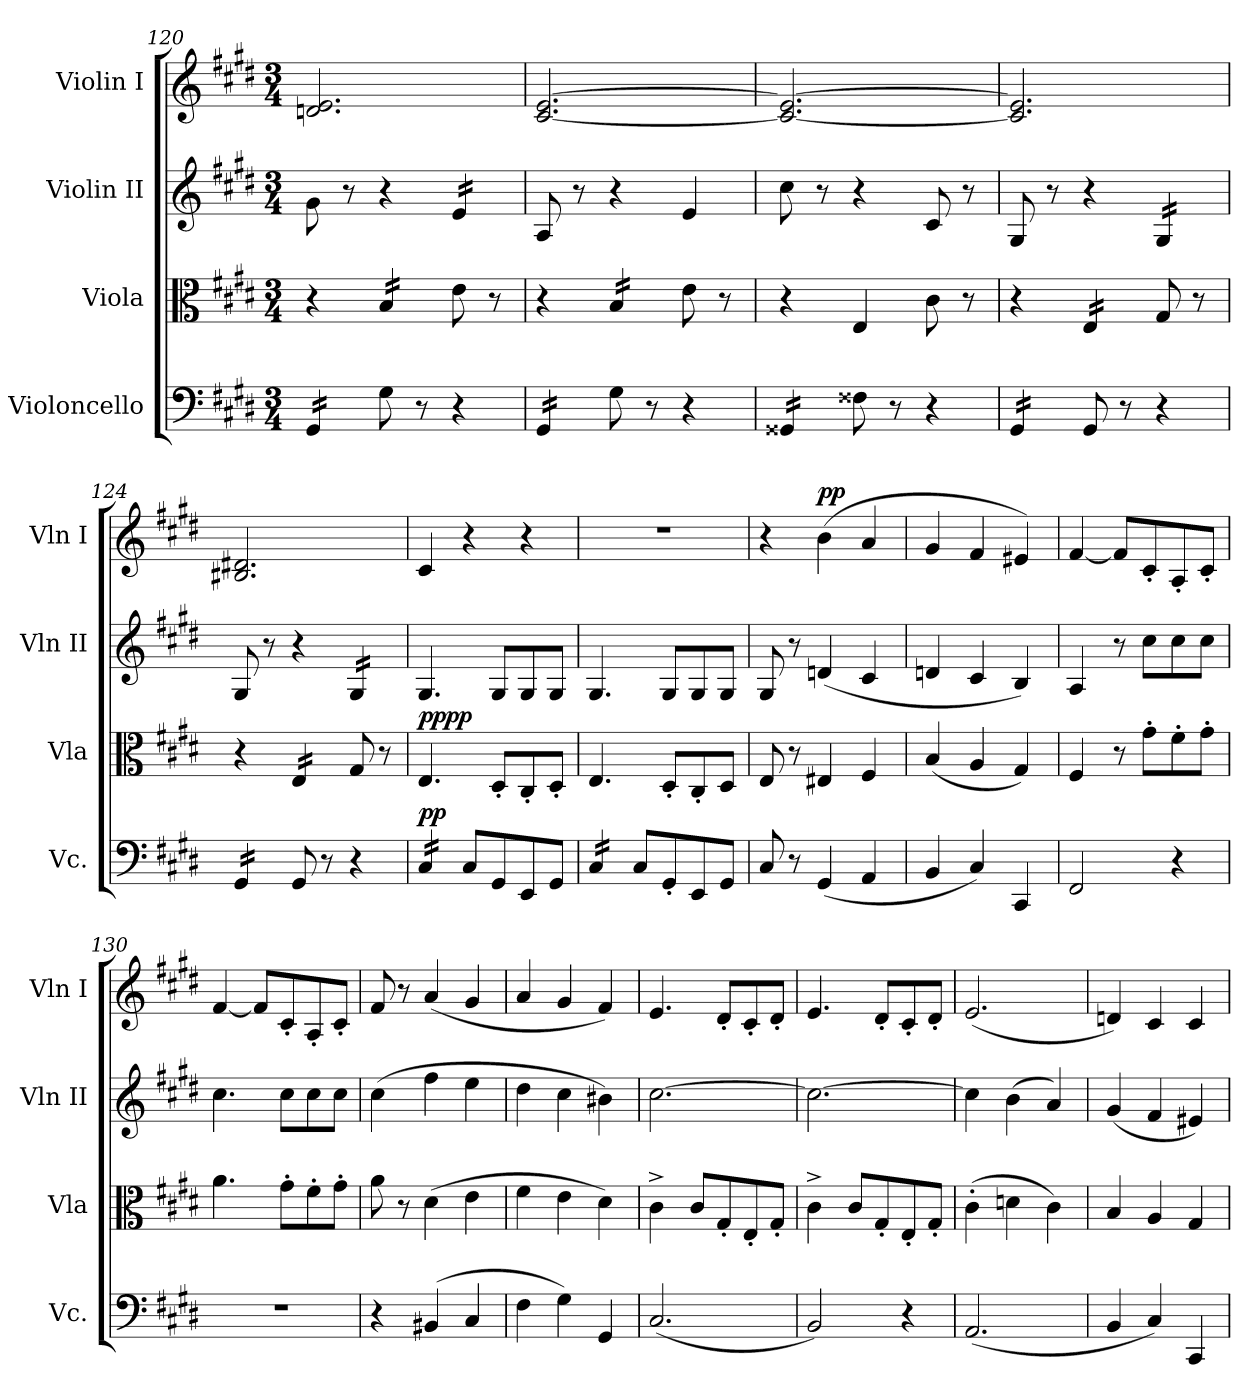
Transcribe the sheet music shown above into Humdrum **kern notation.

**kern	**dynam	**kern	**dynam	**kern	**kern	**dynam
*part4	*part4	*part3	*part3	*part2	*part1	*part1
*staff4	*staff4	*staff3	*staff3	*staff2	*staff1	*staff1
*I"Violoncello	*	*I"Viola	*	*I"Violin II	*I"Violin I	*
*I'Vc.	*	*I'Vla	*	*I'Vln II	*I'Vln I	*
*clefF4	*	*clefC3	*	*clefG2	*clefG2	*
*k[f#c#g#d#]	*	*k[f#c#g#d#]	*	*k[f#c#g#d#]	*k[f#c#g#d#]	*
*M3/4	*	*M3/4	*	*M3/4	*M3/4	*
=120	=120	=120	=120	=120	=120	=120
*tremolo	*	*	*	*	*	*
16GG#/LL	.	4r	.	8g#\	2.dn/ 2.e/	.
16GG#/	.	.	.	.	.	.
16GG#/	.	.	.	8r	.	.
16GG#/JJ	.	.	.	.	.	.
*Xtremolo	*	*	*	*	*	*
*	*	*tremolo	*	*	*	*
8G#\	.	16B/LL	.	4r	.	.
.	.	16B/	.	.	.	.
8r	.	16B/	.	.	.	.
.	.	16B/JJ	.	.	.	.
*	*	*Xtremolo	*	*	*	*
*	*	*	*	*tremolo	*	*
4r	.	8e\	.	16e/LL	.	.
.	.	.	.	16e/	.	.
.	.	8r	.	16e/	.	.
.	.	.	.	16e/JJ	.	.
*	*	*	*	*Xtremolo	*	*
=121	=121	=121	=121	=121	=121	=121
*tremolo	*	*	*	*	*	*
16GG#/LL	.	4r	.	8A/	[2.c#/ [2.e/	.
16GG#/	.	.	.	.	.	.
16GG#/	.	.	.	8r	.	.
16GG#/JJ	.	.	.	.	.	.
*Xtremolo	*	*	*	*	*	*
*	*	*tremolo	*	*	*	*
8G#\	.	16B/LL	.	4r	.	.
.	.	16B/	.	.	.	.
8r	.	16B/	.	.	.	.
.	.	16B/JJ	.	.	.	.
*	*	*Xtremolo	*	*	*	*
4r	.	8e\	.	4e/	.	.
.	.	8r	.	.	.	.
=122	=122	=122	=122	=122	=122	=122
*tremolo	*	*	*	*	*	*
16GG##X/LL	.	4r	.	8cc#\	2.c#/_ 2.e/_	.
16GG##X/	.	.	.	.	.	.
16GG##X/	.	.	.	8r	.	.
16GG##X/JJ	.	.	.	.	.	.
*Xtremolo	*	*	*	*	*	*
8F##X\	.	4E/	.	4r	.	.
8r	.	.	.	.	.	.
4r	.	8c#\	.	8c#/	.	.
.	.	8r	.	8r	.	.
=123	=123	=123	=123	=123	=123	=123
*tremolo	*	*	*	*	*	*
16GG#/LL	.	4r	.	8G#/	2.c#/] 2.e/]	.
16GG#/	.	.	.	.	.	.
16GG#/	.	.	.	8r	.	.
16GG#/JJ	.	.	.	.	.	.
*Xtremolo	*	*	*	*	*	*
*	*	*tremolo	*	*	*	*
8GG#/	.	16E/LL	.	4r	.	.
.	.	16E/	.	.	.	.
8r	.	16E/	.	.	.	.
.	.	16E/JJ	.	.	.	.
*	*	*Xtremolo	*	*	*	*
*	*	*	*	*tremolo	*	*
4r	.	8G#/	.	16G#/LL	.	.
.	.	.	.	16G#/	.	.
.	.	8r	.	16G#/	.	.
.	.	.	.	16G#/JJ	.	.
*	*	*	*	*Xtremolo	*	*
=124	=124	=124	=124	=124	=124	=124
*tremolo	*	*	*	*	*	*
16GG#/LL	.	4r	.	8G#/	2.B#X/ 2.d#X/	.
16GG#/	.	.	.	.	.	.
16GG#/	.	.	.	8r	.	.
16GG#/JJ	.	.	.	.	.	.
*Xtremolo	*	*	*	*	*	*
*	*	*tremolo	*	*	*	*
8GG#/	.	16E/LL	.	4r	.	.
.	.	16E/	.	.	.	.
8r	.	16E/	.	.	.	.
.	.	16E/JJ	.	.	.	.
*	*	*Xtremolo	*	*	*	*
*	*	*	*	*tremolo	*	*
4r	.	8G#/	.	16G#/LL	.	.
.	.	.	.	16G#/	.	.
.	.	8r	.	16G#/	.	.
.	.	.	.	16G#/JJ	.	.
*	*	*	*	*Xtremolo	*	*
=125	=125	=125	=125	=125	=125	=125
!	!LO:DY:a	!	!LO:DY:a	!	!	!
!	!	!	!LO:DY:n=1:a	!	!	!
*tremolo	*	*	*	*	*	*
16C#/LL	pp	4.E/	pp pp	4.G#/	4c#/	.
16C#/	.	.	.	.	.	.
16C#/	.	.	.	.	.	.
16C#/JJ	.	.	.	.	.	.
*Xtremolo	*	*	*	*	*	*
8C#/L	.	.	.	.	4r	.
8GG#/	.	8D#'/L	.	8G#/L	.	.
8EE/	.	8C#'/	.	8G#/	4r	.
8GG#/J	.	8D#'/J	.	8G#/J	.	.
!!LO:LB:g=z
=126	=126	=126	=126	=126	=126	=126
*tremolo	*	*	*	*	*	*
16C#/LL	.	4.E/	.	4.G#/	2.r	.
16C#/	.	.	.	.	.	.
16C#/	.	.	.	.	.	.
16C#/JJ	.	.	.	.	.	.
*Xtremolo	*	*	*	*	*	*
8C#/L	.	.	.	.	.	.
8GG#'/	.	8D#'/L	.	8G#/L	.	.
8EE/	.	8C#'/	.	8G#/	.	.
8GG#/J	.	8D#/J	.	8G#/J	.	.
=127	=127	=127	=127	=127	=127	=127
8C#/	.	8E/	.	8G#/	4r	.
8r	.	8r	.	8r	.	.
!	!	!	!	!	!	!LO:DY:a
(4GG#/	.	4E#X/	.	(4dn/	(4b\	pp
4AA/	.	4F#/	.	4c#/	4a/	.
=128	=128	=128	=128	=128	=128	=128
4BB/	.	(4B/	.	4dn/	4g#/	.
4C#/)	.	4A/	.	4c#/	4f#/	.
4CC#/	.	4G#/)	.	4B/)	4e#X/)	.
=129	=129	=129	=129	=129	=129	=129
2FF#/	.	4F#/	.	4A/	[4f#/	.
.	.	8r	.	8r	8f#/L]	.
.	.	8g#'\L	.	8cc#\L	8c#'/	.
4r	.	8f#'\	.	8cc#\	8A'/	.
.	.	8g#'\J	.	8cc#\J	8c#'/J	.
=130	=130	=130	=130	=130	=130	=130
2.r	.	4.a\	.	4.cc#\	[4f#/	.
.	.	.	.	.	8f#/L]	.
.	.	8g#'\L	.	8cc#\L	8c#'/	.
.	.	8f#'\	.	8cc#\	8A'/	.
.	.	8g#'\J	.	8cc#\J	8c#'/J	.
=131	=131	=131	=131	=131	=131	=131
4r	.	8a\	.	(4cc#\	8f#/	.
.	.	8r	.	.	8r	.
(4BB#X/	.	(4d#\	.	4ff#\	(4a/	.
4C#/	.	4e\	.	4ee\	4g#/	.
=132	=132	=132	=132	=132	=132	=132
4F#\	.	4f#\	.	4dd#\	4a/	.
4G#\)	.	4e\	.	4cc#\	4g#/	.
4GG#/	.	4d#\)	.	4b#X\)	4f#/)	.
=133	=133	=133	=133	=133	=133	=133
(2.C#/	.	4c#^\	.	[2.cc#\	4.e/	.
.	.	8c#/L	.	.	.	.
.	.	8G#'/	.	.	8d#'/L	.
.	.	8E'/	.	.	8c#'/	.
.	.	8G#'/J	.	.	8d#'/J	.
=134	=134	=134	=134	=134	=134	=134
2BB/)	.	4c#^\	.	2.cc#\_	4.e/	.
.	.	8c#/L	.	.	.	.
.	.	8G#'/	.	.	8d#'/L	.
4r	.	8E'/	.	.	8c#'/	.
.	.	8G#'/J	.	.	8d#'/J	.
=135	=135	=135	=135	=135	=135	=135
(2.AA/	.	(4c#'\	.	4cc#\]	(2.e/	.
.	.	4dn\	.	(4b\	.	.
.	.	4c#\)	.	4a/)	.	.
!!LO:LB:g=z
=136	=136	=136	=136	=136	=136	=136
4BB/	.	4B/	.	(4g#/	4dn/)	.
4C#/)	.	4A/	.	4f#/	4c#/	.
4CC#/	.	4G#/	.	4e#X/)	4c#/	.
=	=	=	=	=	=	=
*-	*-	*-	*-	*-	*-	*-
